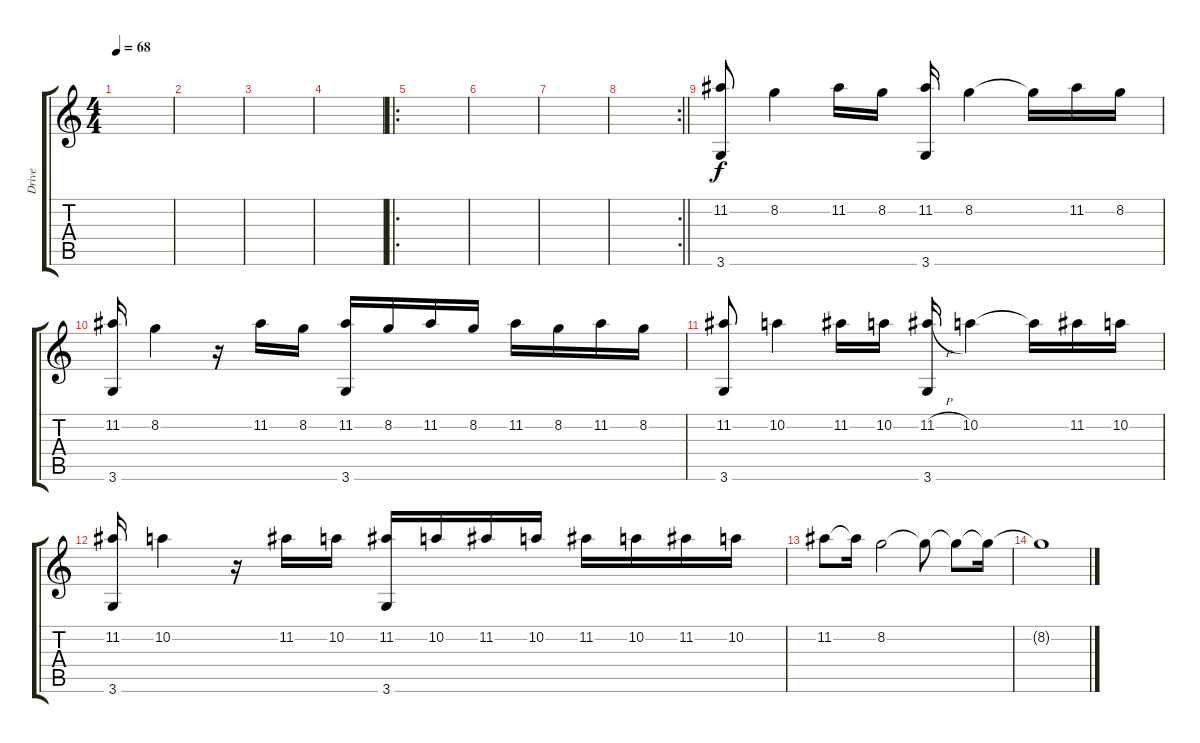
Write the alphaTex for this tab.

\track ("Drive" "Drive") {instrument overdrivenguitar}
\staff {score tabs}
\tuning (E4 B3 G3 D3 A2 E2) {hide}
\ts (4 4)
\tempo 68
\clef g2
\ks c
|
|
|
|
\ro
|
|
|
\rc 2
\barLineRight lightlight
|
\section ("" "")
(11.2 3.6).8 8.2.4 11.2.16 8.2.16 (11.2 3.6).16 8.2.4 8.2{t}.16 11.2.16 8.2.16 |
(11.2 3.6).16 8.2.4 r.16 11.2.16 8.2.16 (11.2 3.6).16 8.2.16 11.2.16 8.2.16 11.2.16 8.2.16 11.2.16 8.2.16 |
(11.2 3.6).8 10.2.4 11.2.16 10.2.16 (11.2{h} 3.6).16 10.2.4 10.2{t}.16 11.2.16 10.2.16 |
(11.2 3.6).16 10.2.4 r.16 11.2.16 10.2.16 (11.2 3.6).16 10.2.16 11.2.16 10.2.16 11.2.16 10.2.16 11.2.16 10.2.16 |
11.2.8 11.2{t}.16 8.2.2 8.2{t}.8 8.2{t}.8 8.2{t}.16 |
8.2{t}.1
